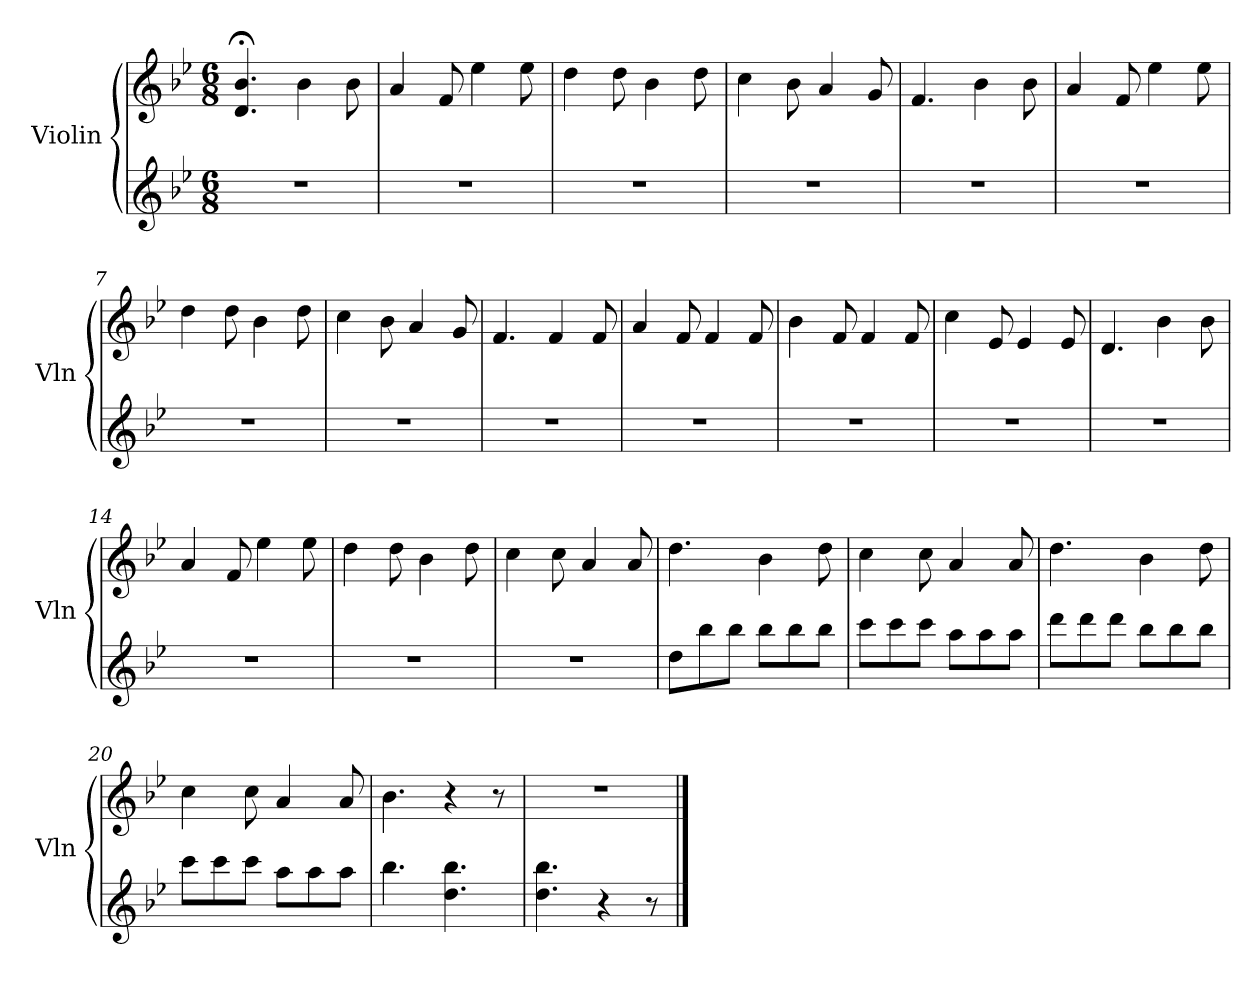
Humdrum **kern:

**kern	**kern
*part2	*part1
*staff2	*staff1
*I"Violin	*I"Violin
*I'Vln	*I'Vln
*clefG2	*clefG2
*k[b-e-]	*k[b-e-]
*M6/8	*M6/8
=1	=1
2.r	4.d;</ 4.b-;</
.	4b-\
.	8b-\
=2	=2
2.r	4a/
.	8f/
.	4ee-\
.	8ee-\
=3	=3
2.r	4dd\
.	8dd\
.	4b-\
.	8dd\
=4	=4
2.r	4cc\
.	8b-\
.	4a/
.	8g/
=5	=5
2.r	4.f/
.	4b-\
.	8b-\
=6	=6
2.r	4a/
.	8f/
.	4ee-\
.	8ee-\
=7	=7
2.r	4dd\
.	8dd\
.	4b-\
.	8dd\
!!LO:LB:g=z
=8	=8
2.r	4cc\
.	8b-\
.	4a/
.	8g/
=9	=9
2.r	4.f/
.	4f/
.	8f/
=10	=10
2.r	4a/
.	8f/
.	4f/
.	8f/
=11	=11
2.r	4b-\
.	8f/
.	4f/
.	8f/
=12	=12
2.r	4cc\
.	8e-/
.	4e-/
.	8e-/
=13	=13
2.r	4.d/
.	4b-\
.	8b-\
=14	=14
2.r	4a/
.	8f/
.	4ee-\
.	8ee-\
!!LO:LB:g=z
=15	=15
2.r	4dd\
.	8dd\
.	4b-\
.	8dd\
=16	=16
2.r	4cc\
.	8cc\
.	4a/
.	8a/
=17	=17
8dd\L	4.dd\
8bb-\	.
8bb-\J	.
8bb-\L	4b-\
8bb-\	.
8bb-\J	8dd\
=18	=18
8ccc\L	4cc\
8ccc\	.
8ccc\J	8cc\
8aa\L	4a/
8aa\	.
8aa\J	8a/
=19	=19
8ddd\L	4.dd\
8ddd\	.
8ddd\J	.
8bb-\L	4b-\
8bb-\	.
8bb-\J	8dd\
=20	=20
8ccc\L	4cc\
8ccc\	.
8ccc\J	8cc\
8aa\L	4a/
8aa\	.
8aa\J	8a/
!!LO:LB:g=z
=21	=21
4.bb-\	4.b-\
4.dd\ 4.bb-\	4r
.	8r
=22	=22
4.dd\ 4.bb-\	2.r
4r	.
8r	.
==	==
*-	*-
